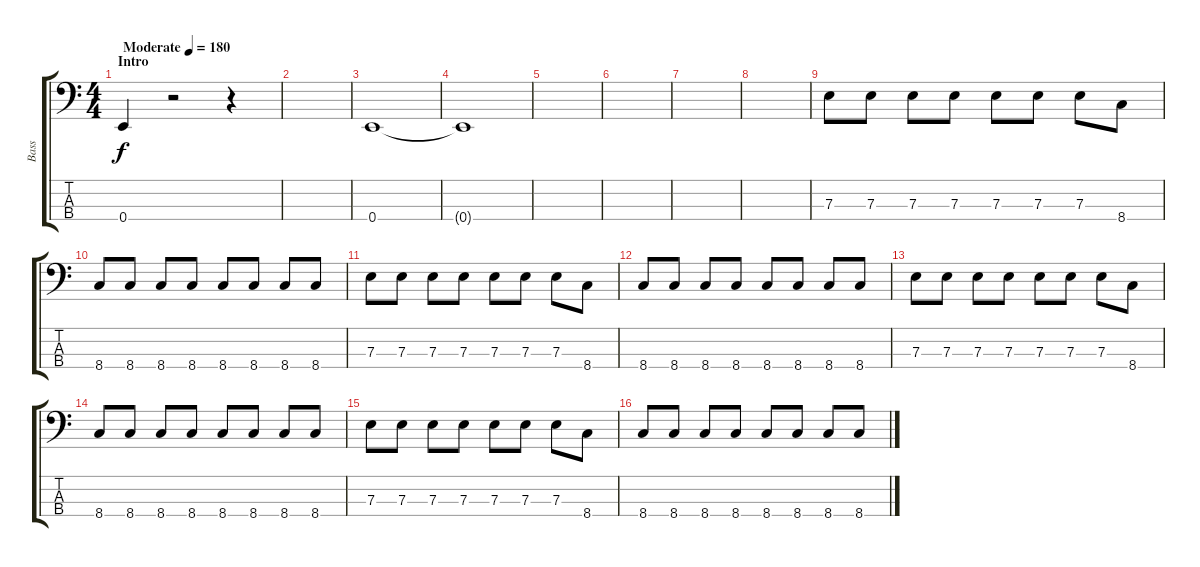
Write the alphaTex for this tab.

\track ("Bass" "Bass") {instrument electricbassfinger}
\staff {score tabs}
\tuning (G2 D2 A1 E1) {hide}
\ts (4 4)
\section ("" "Intro")
\tempo (180 "Moderate")
\clef f4
\ks c
0.4.4{dy f instrument electricbassfinger} r.2 r.4 |
|
0.4.1 |
0.4{t}.1 |
|
|
|
|
7.3.8 7.3.8 7.3.8 7.3.8 7.3.8 7.3.8 7.3.8 8.4.8 |
8.4.8 8.4.8 8.4.8 8.4.8 8.4.8 8.4.8 8.4.8 8.4.8 |
7.3.8 7.3.8 7.3.8 7.3.8 7.3.8 7.3.8 7.3.8 8.4.8 |
8.4.8 8.4.8 8.4.8 8.4.8 8.4.8 8.4.8 8.4.8 8.4.8 |
7.3.8 7.3.8 7.3.8 7.3.8 7.3.8 7.3.8 7.3.8 8.4.8 |
8.4.8 8.4.8 8.4.8 8.4.8 8.4.8 8.4.8 8.4.8 8.4.8 |
7.3.8 7.3.8 7.3.8 7.3.8 7.3.8 7.3.8 7.3.8 8.4.8 |
8.4.8 8.4.8 8.4.8 8.4.8 8.4.8 8.4.8 8.4.8 8.4.8
